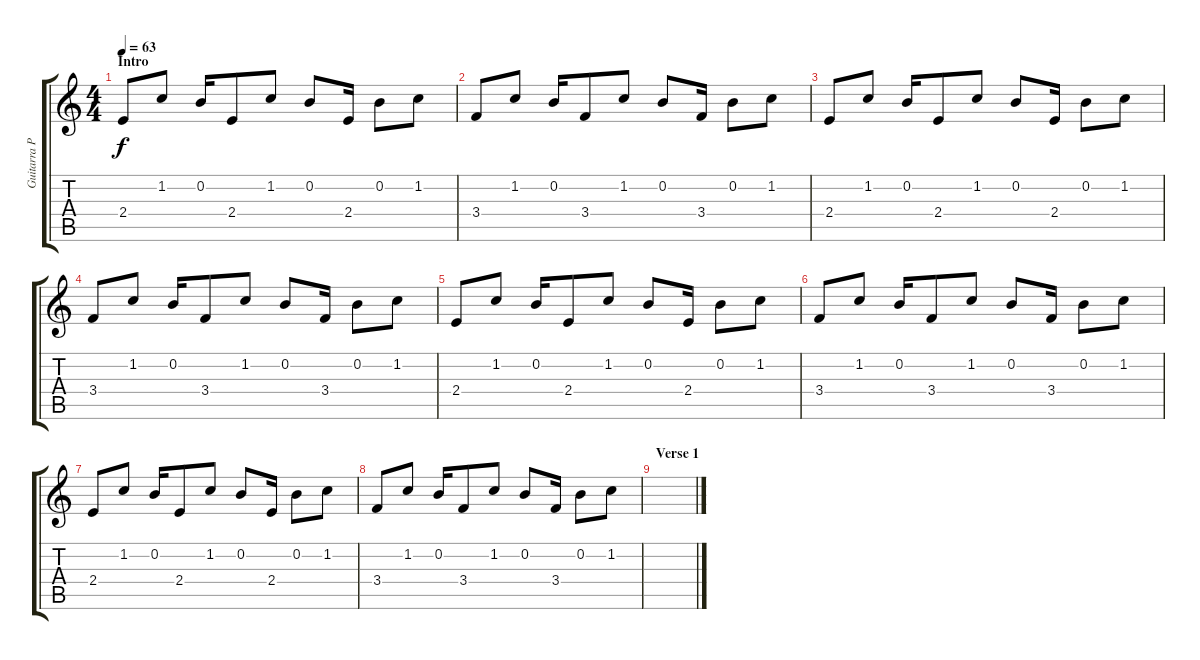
\track ("Guitarra Principal" "Guitarra P") {instrument electricguitarjazz}
\staff {score tabs}
\tuning (E4 B3 G3 D3 A2 E2) {hide}
\ts (4 4)
\section ("" "Intro")
\tempo 63
\clef g2
\ks c
2.4.8{dy f instrument electricguitarjazz} 1.2.8 0.2.16 2.4.8 1.2.8 0.2.8 2.4.16 0.2.8 1.2.8 |
3.4.8 1.2.8 0.2.16 3.4.8 1.2.8 0.2.8 3.4.16 0.2.8 1.2.8 |
2.4.8 1.2.8 0.2.16 2.4.8 1.2.8 0.2.8 2.4.16 0.2.8 1.2.8 |
3.4.8 1.2.8 0.2.16 3.4.8 1.2.8 0.2.8 3.4.16 0.2.8 1.2.8 |
2.4.8 1.2.8 0.2.16 2.4.8 1.2.8 0.2.8 2.4.16 0.2.8 1.2.8 |
3.4.8 1.2.8 0.2.16 3.4.8 1.2.8 0.2.8 3.4.16 0.2.8 1.2.8 |
2.4.8 1.2.8 0.2.16 2.4.8 1.2.8 0.2.8 2.4.16 0.2.8 1.2.8 |
3.4.8 1.2.8 0.2.16 3.4.8 1.2.8 0.2.8 3.4.16 0.2.8 1.2.8 |
\section ("" "Verse 1")
